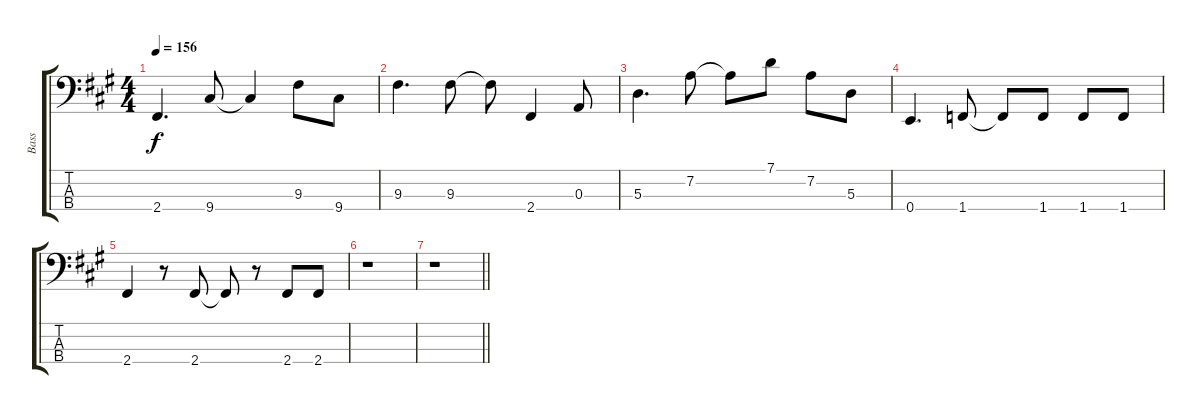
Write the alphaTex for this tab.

\track ("Bass" "Bass") {instrument electricbasspick}
\staff {score tabs}
\tuning (G2 D2 A1 E1) {hide}
\ts (4 4)
\tempo 156
\clef f4
\ks a
2.4.4{d dy f} 9.4.8 9.4{t}.4 9.3.8 9.4.8 |
9.3.4{d} 9.3.8 9.3{t}.8 2.4.4 0.3.8 |
5.3.4{d} 7.2.8 7.2{t}.8 7.1.8 7.2.8 5.3.8 |
0.4.4{d} 1.4.8 1.4{t}.8 1.4.8 1.4.8 1.4.8 |
2.4.4 r.8 2.4.8 2.4{t}.8 r.8 2.4.8 2.4.8 |
r.1 |
\barLineRight lightlight
r.1
